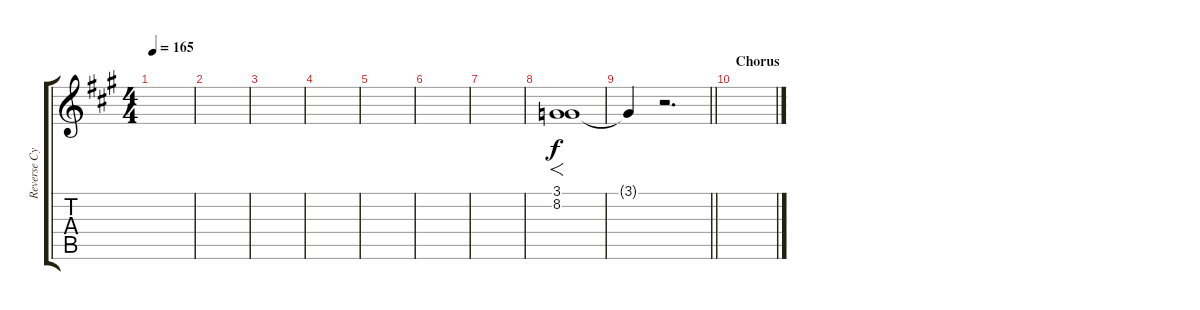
\track ("Reverse Cymbal" "Reverse Cy") {instrument reversecymbal}
\staff {score tabs}
\tuning (E4 B3 G3 D3 A2 E2) {hide}
\ts (4 4)
\tempo 165
\clef g2
\ks a
|
|
|
|
|
|
|
(3.1 8.2).1{f} |
\barLineRight lightlight
3.1{t}.4 r.2{d} |
\section ("" "Chorus")
